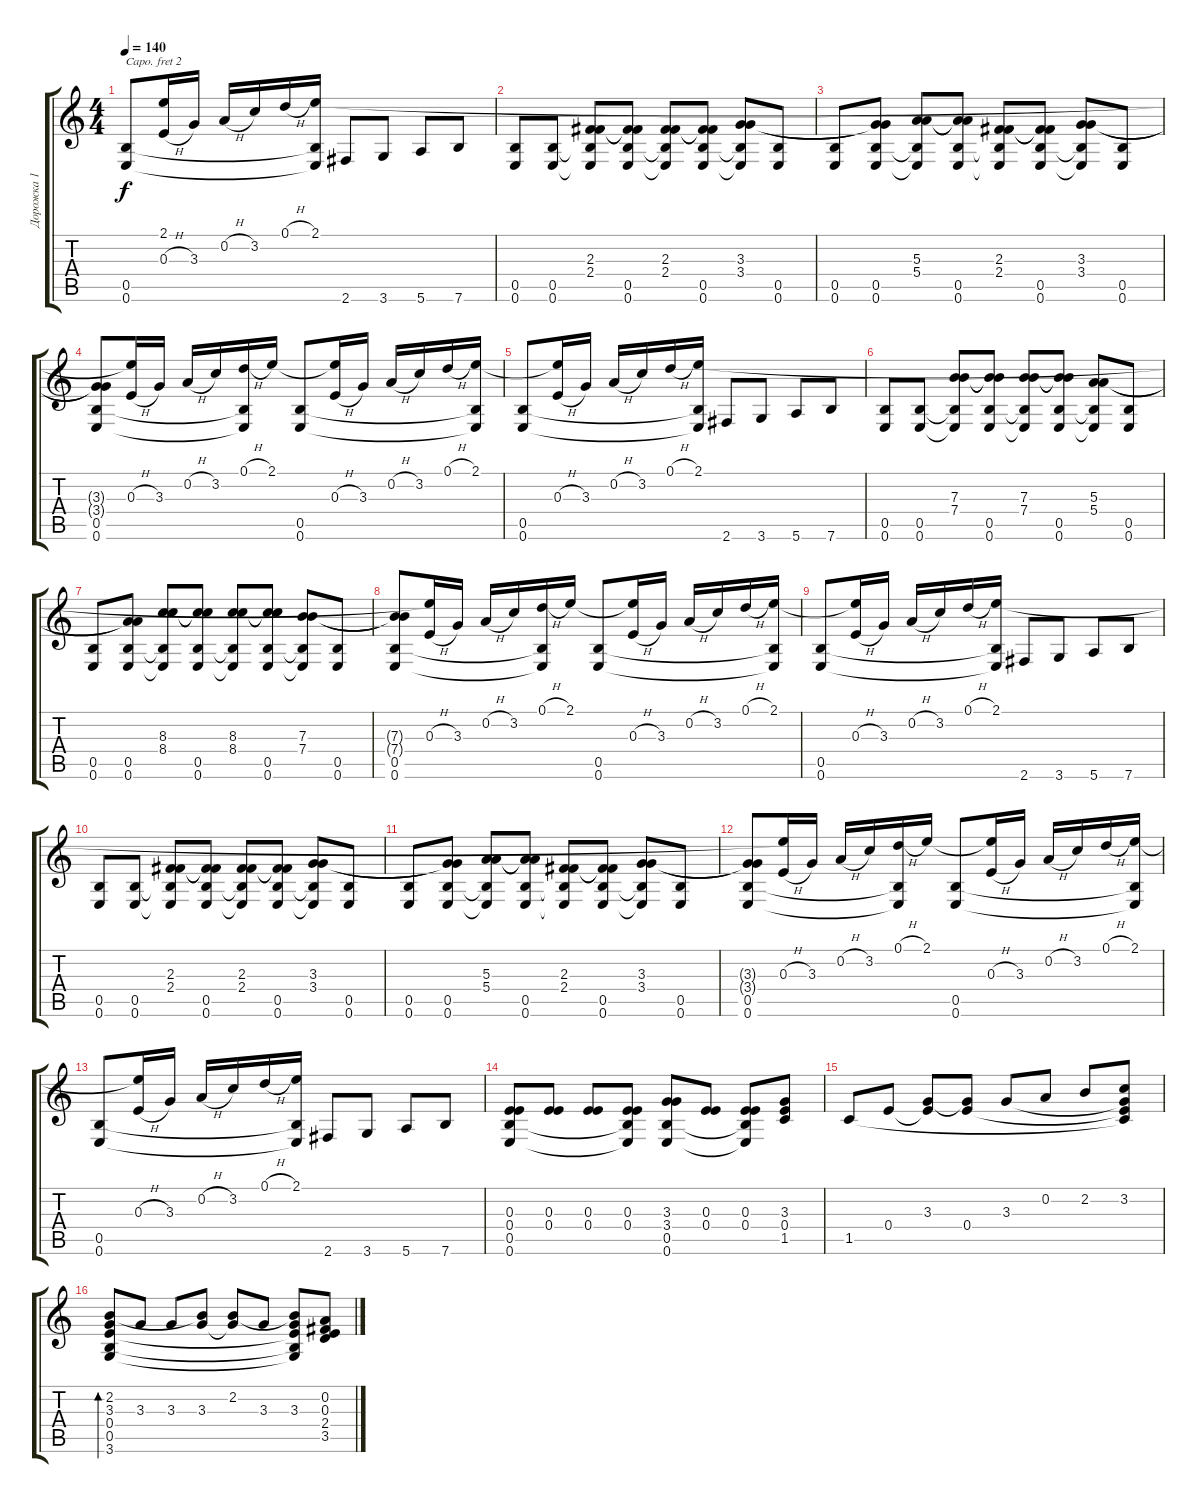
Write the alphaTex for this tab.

\track ("Дорожка 1" "Дорожка 1") {instrument acousticguitarsteel}
\staff {score tabs}
\capo 2
\tuning (C4 G3 D3 D3 A2 D2) {hide}
\ts (4 4)
\tempo 140
\clef g2
\ks c
(0.5 0.6).8{dy f} (2.1{t} 0.3{h}).16 3.3.16 0.2{h}.16 3.2.16 0.1{h}.16 (2.1 0.5{t} 0.6{t}).16 2.6.8 3.6.8 5.6.8 7.6.8 |
(0.5 0.6).8 (0.5 0.6).8 (2.3 2.4 0.5{t} 0.6{t}).8 (2.3{t} 2.4{t} 0.5 0.6).8 (2.3 2.4 0.5{t} 0.6{t}).8 (2.3{t} 2.4{t} 0.5 0.6).8 (3.3 3.4 0.5{t} 0.6{t}).8 (0.5 0.6).8 |
(0.5 0.6).8 (3.3{t} 3.4{t} 0.5 0.6).8 (5.3 5.4 0.5{t} 0.6{t}).8 (5.3{t} 5.4{t} 0.5 0.6).8 (2.3 2.4 0.5{t} 0.6{t}).8 (2.3{t} 2.4{t} 0.5 0.6).8 (3.3 3.4 0.5{t} 0.6{t}).8 (0.5 0.6).8 |
(3.3{t} 3.4{t} 0.5 0.6).8 (2.1{t} 0.3{h}).16 3.3.16 0.2{h}.16 3.2.16 (0.1{h} 0.5{t} 0.6{t}).16 2.1.16 (0.5 0.6).8 (2.1{t} 0.3{h}).16 3.3.16 0.2{h}.16 3.2.16 0.1{h}.16 (2.1 0.5{t} 0.6{t}).16 |
(0.5 0.6).8 (2.1{t} 0.3{h}).16 3.3.16 0.2{h}.16 3.2.16 0.1{h}.16 (2.1 0.5{t} 0.6{t}).16 2.6.8 3.6.8 5.6.8 7.6.8 |
(0.5 0.6).8 (0.5 0.6).8 (7.3 7.4 0.5{t} 0.6{t}).8 (7.3{t} 7.4{t} 0.5 0.6).8 (7.3 7.4 0.5{t} 0.6{t}).8 (7.3{t} 7.4{t} 0.5 0.6).8 (5.3 5.4 0.5{t} 0.6{t}).8 (0.5 0.6).8 |
(0.5 0.6).8 (5.3{t} 5.4{t} 0.5 0.6).8 (8.3 8.4 0.5{t} 0.6{t}).8 (8.3{t} 8.4{t} 0.5 0.6).8 (8.3 8.4 0.5{t} 0.6{t}).8 (8.3{t} 8.4{t} 0.5 0.6).8 (7.3 7.4 0.5{t} 0.6{t}).8 (0.5 0.6).8 |
(7.3{t} 7.4{t} 0.5 0.6).8 (2.1{t} 0.3{h}).16 3.3.16 0.2{h}.16 3.2.16 (0.1{h} 0.5{t} 0.6{t}).16 2.1.16 (0.5 0.6).8 (2.1{t} 0.3{h}).16 3.3.16 0.2{h}.16 3.2.16 0.1{h}.16 (2.1 0.5{t} 0.6{t}).16 |
(0.5 0.6).8 (2.1{t} 0.3{h}).16 3.3.16 0.2{h}.16 3.2.16 0.1{h}.16 (2.1 0.5{t} 0.6{t}).16 2.6.8 3.6.8 5.6.8 7.6.8 |
(0.5 0.6).8 (0.5 0.6).8 (2.3 2.4 0.5{t} 0.6{t}).8 (2.3{t} 2.4{t} 0.5 0.6).8 (2.3 2.4 0.5{t} 0.6{t}).8 (2.3{t} 2.4{t} 0.5 0.6).8 (3.3 3.4 0.5{t} 0.6{t}).8 (0.5 0.6).8 |
(0.5 0.6).8 (3.3{t} 3.4{t} 0.5 0.6).8 (5.3 5.4 0.5{t} 0.6{t}).8 (5.3{t} 5.4{t} 0.5 0.6).8 (2.3 2.4 0.5{t} 0.6{t}).8 (2.3{t} 2.4{t} 0.5 0.6).8 (3.3 3.4 0.5{t} 0.6{t}).8 (0.5 0.6).8 |
(3.3{t} 3.4{t} 0.5 0.6).8 (2.1{t} 0.3{h}).16 3.3.16 0.2{h}.16 3.2.16 (0.1{h} 0.5{t} 0.6{t}).16 2.1.16 (0.5 0.6).8 (2.1{t} 0.3{h}).16 3.3.16 0.2{h}.16 3.2.16 0.1{h}.16 (2.1 0.5{t} 0.6{t}).16 |
(0.5 0.6).8 (2.1{t} 0.3{h}).16 3.3.16 0.2{h}.16 3.2.16 0.1{h}.16 (2.1 0.5{t} 0.6{t}).16 2.6.8 3.6.8 5.6.8 7.6.8 |
(0.3 0.4 0.5 0.6).8 (0.3 0.4).8 (0.3 0.4).8 (0.3 0.4 0.5{t} 0.6{t}).8 (3.3 3.4 0.5 0.6).8 (0.3 0.4).8 (0.3 0.4 0.5{t} 0.6{t}).8 (3.3 0.4 1.5).8 |
1.5.8 0.4.8 (3.3 0.4{t}).8 (3.3{t} 0.4).8 3.3.8 0.2.8 2.2.8 (3.2 3.3{t} 0.4{t} 1.5{t}).8 |
(2.2 3.3 0.4 0.5 3.6).8{bd 120} 3.3.8 3.3.8 (2.2{t} 3.3).8 (2.2 3.3{t}).8 3.3.8 (2.2{t} 3.3 0.4{t} 0.5{t} 3.6{t}).8 (0.2 0.3 2.4 3.5).8
